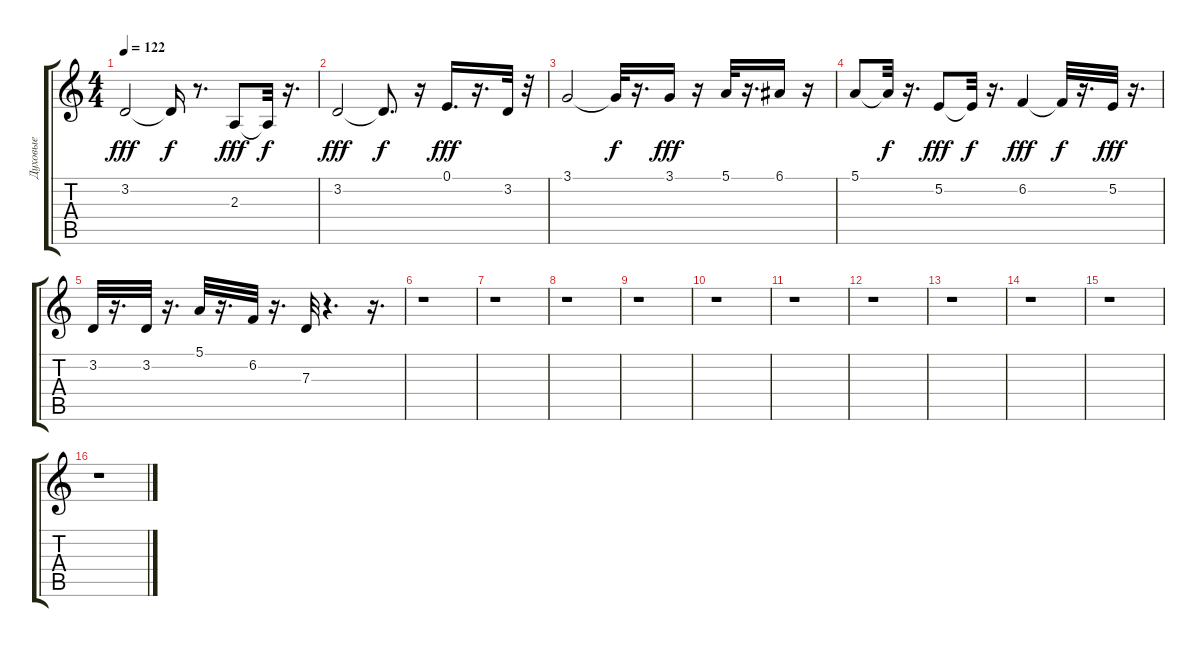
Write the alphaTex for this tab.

\track ("Духовые" "Духовые") {instrument tuba}
\staff {score tabs}
\tuning (E4 B3 G3 D3 A2 E2) {hide}
\ts (4 4)
\tempo 122
\clef g2
\ks c
3.2.2{dy fff} 3.2{t}.16{dy f} r.8{d} 2.3.8{dy fff} 2.3{t}.32{dy f} r.16{d} |
3.2.2{dy fff} 3.2{t}.8{d dy f} r.16 0.1.16{d dy fff} r.16{d} 3.2.32 r.32 |
3.1.2 3.1{t}.32{dy f} r.16{d} 3.1.16{dy fff} r.16 5.1.32 r.16{d} 6.1.16 r.16 |
5.1.8 5.1{t}.32{dy f} r.16{d} 5.2.8{dy fff} 5.2{t}.32{dy f} r.16{d} 6.2.4{dy fff} 6.2{t}.32{dy f} r.16{d} 5.2.32{dy fff} r.16{d} |
3.2.32 r.16{d} 3.2.32 r.16{d} 5.1.32 r.16{d} 6.2.32 r.16{d} 7.3.32 r.4{d} r.16{d} |
r.1 |
r.1 |
r.1 |
r.1 |
r.1 |
r.1 |
r.1 |
r.1 |
r.1 |
r.1 |
r.1
